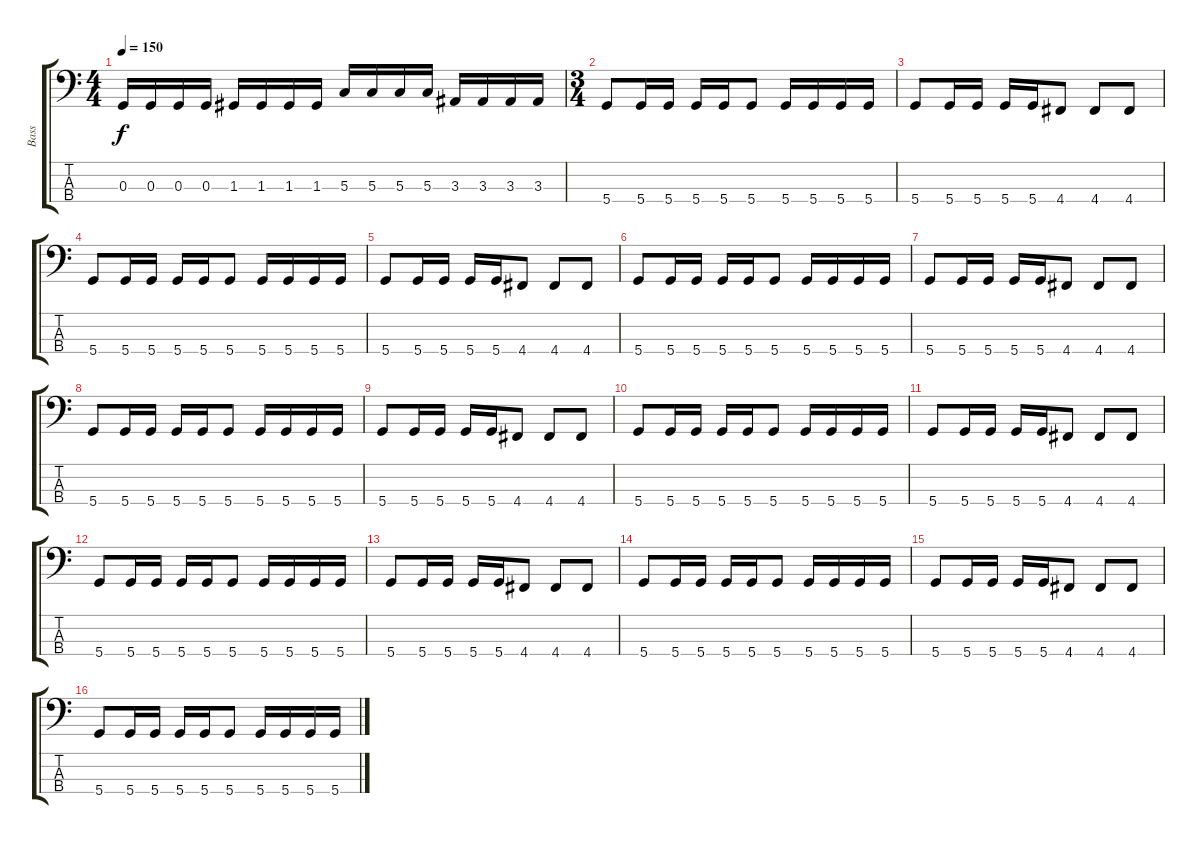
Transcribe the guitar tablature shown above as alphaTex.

\track ("Bass" "Bass") {instrument electricbasspick}
\staff {score tabs}
\tuning (F2 C2 G1 D1) {hide}
\ts (4 4)
\tempo 150
\clef f4
\ks c
0.3.16{dy f} 0.3.16 0.3.16 0.3.16 1.3.16 1.3.16 1.3.16 1.3.16 5.3.16 5.3.16 5.3.16 5.3.16 3.3.16 3.3.16 3.3.16 3.3.16 |
\ts (3 4)
5.4.8 5.4.16 5.4.16 5.4.16 5.4.16 5.4.8 5.4.16 5.4.16 5.4.16 5.4.16 |
5.4.8 5.4.16 5.4.16 5.4.16 5.4.16 4.4.8 4.4.8 4.4.8 |
5.4.8 5.4.16 5.4.16 5.4.16 5.4.16 5.4.8 5.4.16 5.4.16 5.4.16 5.4.16 |
5.4.8 5.4.16 5.4.16 5.4.16 5.4.16 4.4.8 4.4.8 4.4.8 |
5.4.8 5.4.16 5.4.16 5.4.16 5.4.16 5.4.8 5.4.16 5.4.16 5.4.16 5.4.16 |
5.4.8 5.4.16 5.4.16 5.4.16 5.4.16 4.4.8 4.4.8 4.4.8 |
5.4.8 5.4.16 5.4.16 5.4.16 5.4.16 5.4.8 5.4.16 5.4.16 5.4.16 5.4.16 |
5.4.8 5.4.16 5.4.16 5.4.16 5.4.16 4.4.8 4.4.8 4.4.8 |
5.4.8 5.4.16 5.4.16 5.4.16 5.4.16 5.4.8 5.4.16 5.4.16 5.4.16 5.4.16 |
5.4.8 5.4.16 5.4.16 5.4.16 5.4.16 4.4.8 4.4.8 4.4.8 |
5.4.8 5.4.16 5.4.16 5.4.16 5.4.16 5.4.8 5.4.16 5.4.16 5.4.16 5.4.16 |
5.4.8 5.4.16 5.4.16 5.4.16 5.4.16 4.4.8 4.4.8 4.4.8 |
5.4.8 5.4.16 5.4.16 5.4.16 5.4.16 5.4.8 5.4.16 5.4.16 5.4.16 5.4.16 |
5.4.8 5.4.16 5.4.16 5.4.16 5.4.16 4.4.8 4.4.8 4.4.8 |
5.4.8 5.4.16 5.4.16 5.4.16 5.4.16 5.4.8 5.4.16 5.4.16 5.4.16 5.4.16
